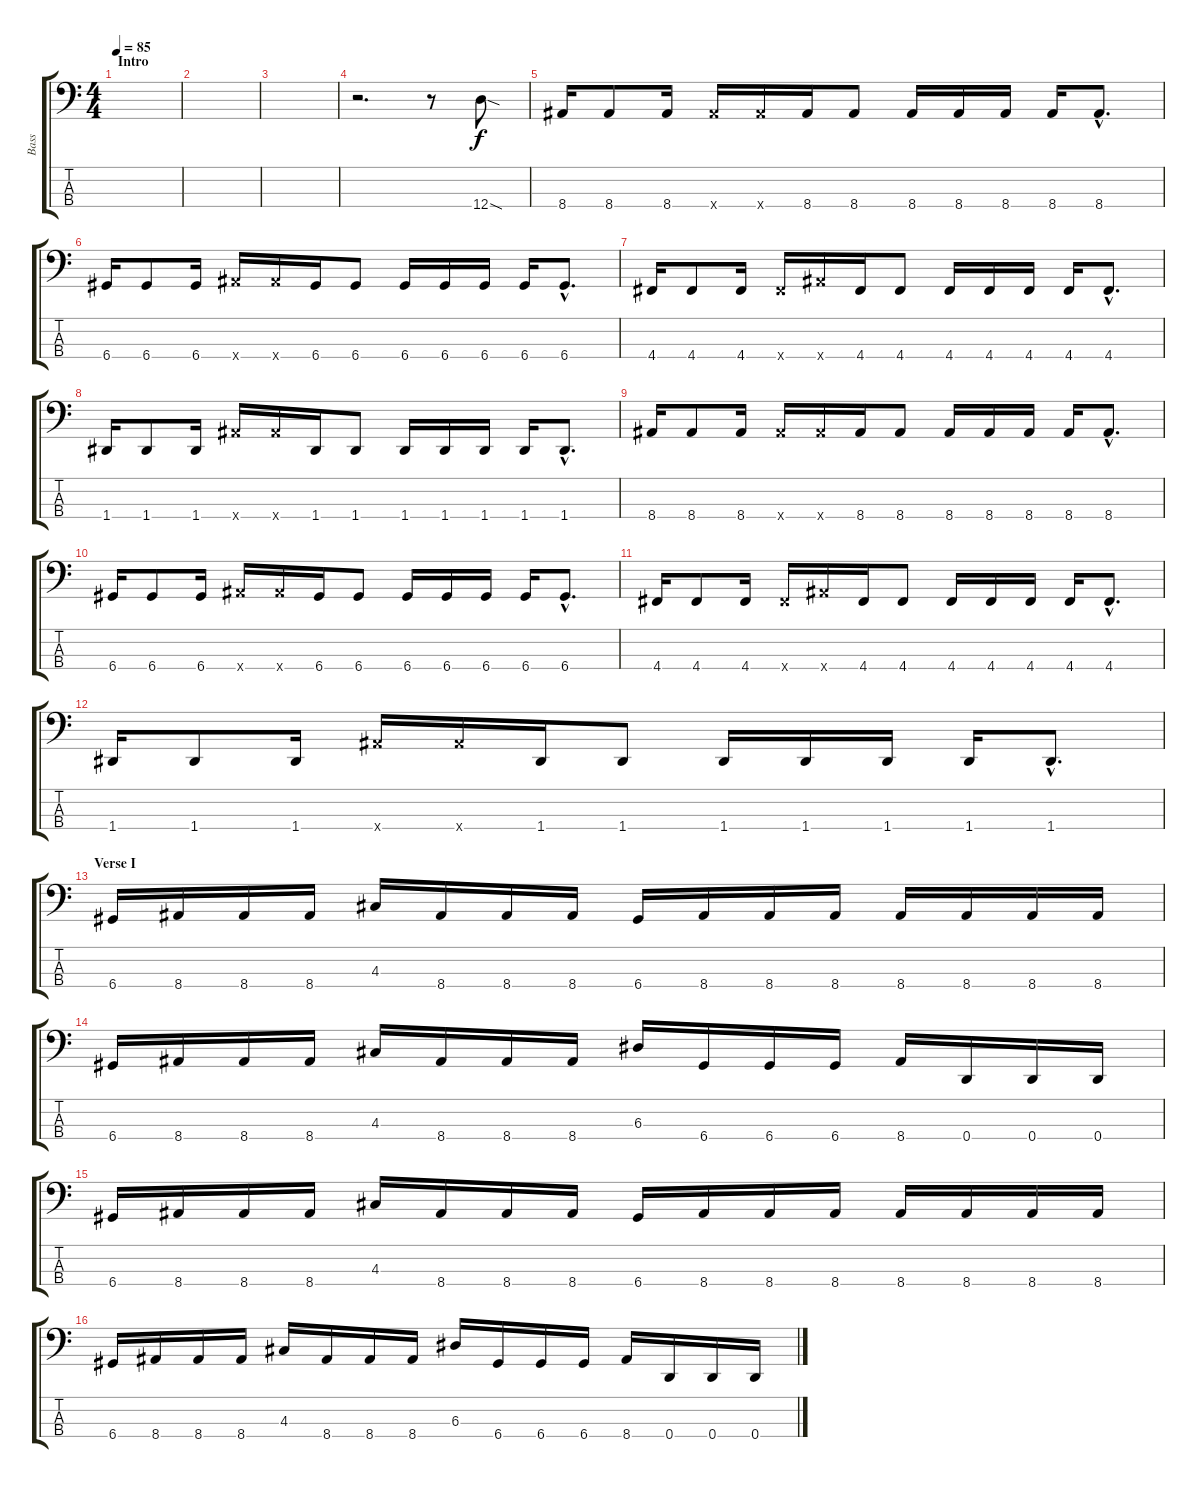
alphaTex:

\track ("Bass" "Bass") {instrument electricbassfinger}
\staff {score tabs}
\tuning (G2 D2 A1 D1) {hide}
\ts (4 4)
\section ("" "Intro")
\tempo 85
\clef f4
\ks c
|
|
|
r.2{d} r.8 12.4{sod}.8 |
8.4.16 8.4.8 8.4.16 8.4{x}.16 8.4{x}.16 8.4.16 8.4.8 8.4.16 8.4.16 8.4.16 8.4.16 8.4{hac}.8{d} |
6.4.16 6.4.8 6.4.16 8.4{x}.16 8.4{x}.16 6.4.16 6.4.8 6.4.16 6.4.16 6.4.16 6.4.16 6.4{hac}.8{d} |
4.4.16 4.4.8 4.4.16 4.4{x}.16 8.4{x}.16 4.4.16 4.4.8 4.4.16 4.4.16 4.4.16 4.4.16 4.4{hac}.8{d} |
1.4.16 1.4.8 1.4.16 8.4{x}.16 8.4{x}.16 1.4.16 1.4.8 1.4.16 1.4.16 1.4.16 1.4.16 1.4{hac}.8{d} |
8.4.16 8.4.8 8.4.16 8.4{x}.16 8.4{x}.16 8.4.16 8.4.8 8.4.16 8.4.16 8.4.16 8.4.16 8.4{hac}.8{d} |
6.4.16 6.4.8 6.4.16 8.4{x}.16 8.4{x}.16 6.4.16 6.4.8 6.4.16 6.4.16 6.4.16 6.4.16 6.4{hac}.8{d} |
4.4.16 4.4.8 4.4.16 4.4{x}.16 8.4{x}.16 4.4.16 4.4.8 4.4.16 4.4.16 4.4.16 4.4.16 4.4{hac}.8{d} |
1.4.16 1.4.8 1.4.16 8.4{x}.16 8.4{x}.16 1.4.16 1.4.8 1.4.16 1.4.16 1.4.16 1.4.16 1.4{hac}.8{d} |
\section ("" "Verse I")
6.4.16 8.4.16 8.4.16 8.4.16 4.3.16 8.4.16 8.4.16 8.4.16 6.4.16 8.4.16 8.4.16 8.4.16 8.4.16 8.4.16 8.4.16 8.4.16 |
6.4.16 8.4.16 8.4.16 8.4.16 4.3.16 8.4.16 8.4.16 8.4.16 6.3.16 6.4.16 6.4.16 6.4.16 8.4.16 0.4.16 0.4.16 0.4.16 |
6.4.16 8.4.16 8.4.16 8.4.16 4.3.16 8.4.16 8.4.16 8.4.16 6.4.16 8.4.16 8.4.16 8.4.16 8.4.16 8.4.16 8.4.16 8.4.16 |
6.4.16 8.4.16 8.4.16 8.4.16 4.3.16 8.4.16 8.4.16 8.4.16 6.3.16 6.4.16 6.4.16 6.4.16 8.4.16 0.4.16 0.4.16 0.4.16
